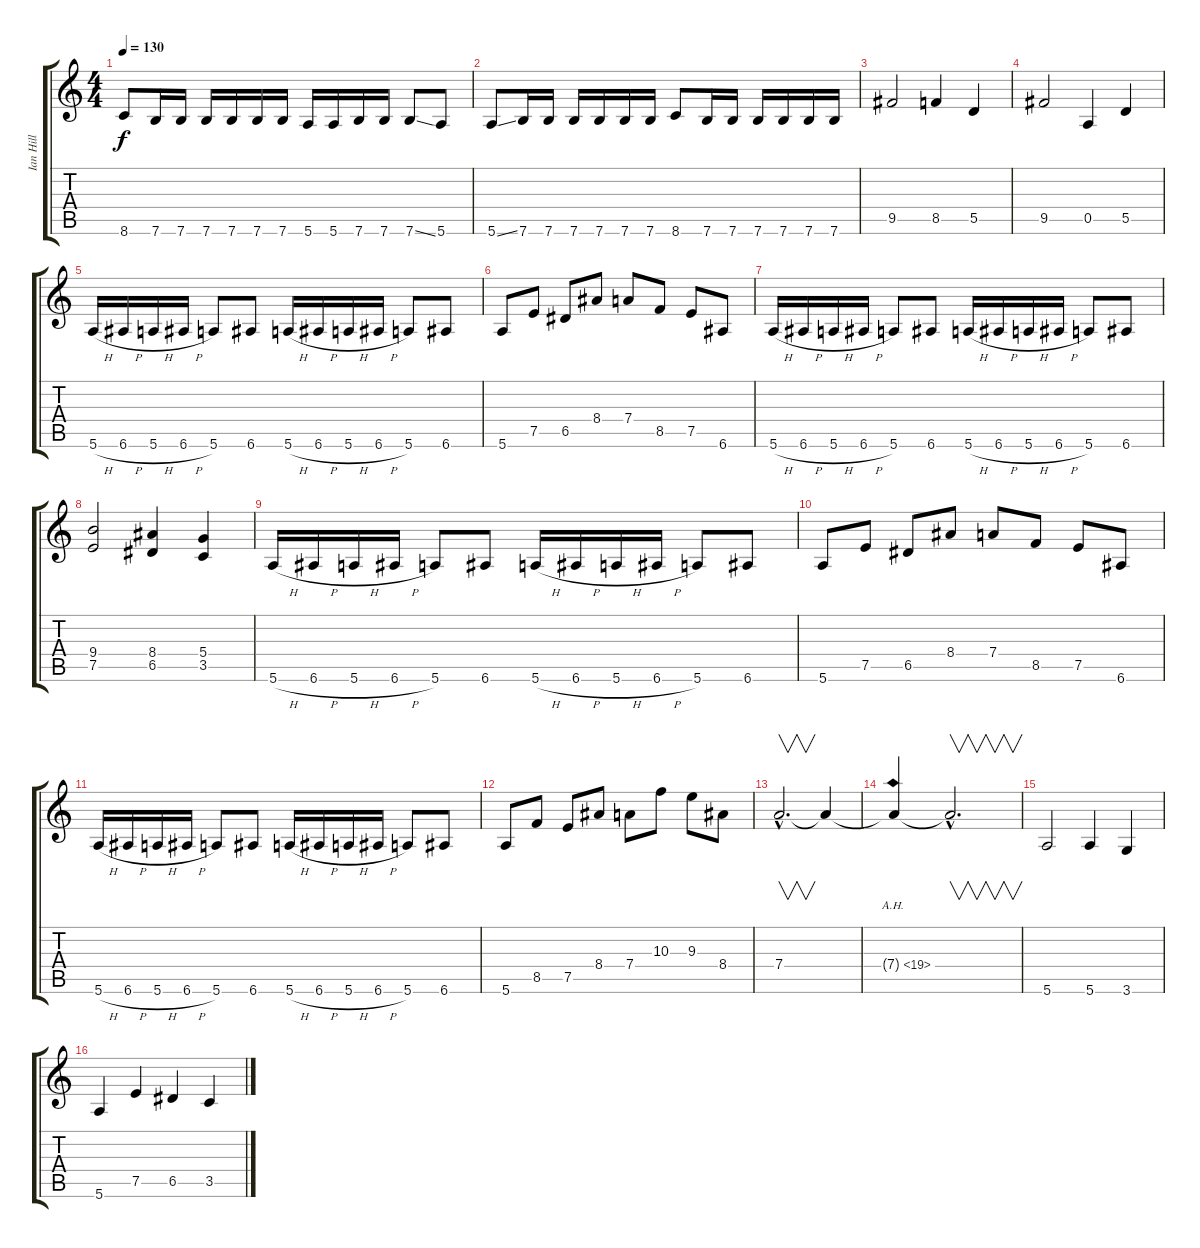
\track ("Ian Hill" "Ian Hill") {instrument electricbassfinger}
\staff {score tabs}
\tuning (E4 B3 G3 D3 A2 E2) {hide}
\ts (4 4)
\tempo 130
\clef g2
\ks c
8.6.8{dy f} 7.6.16 7.6.16 7.6.16 7.6.16 7.6.16 7.6.16 5.6.16 5.6.16 7.6.16 7.6.16 7.6{ss}.8 5.6.8 |
5.6{ss}.8 7.6.16 7.6.16 7.6.16 7.6.16 7.6.16 7.6.16 8.6.8 7.6.16 7.6.16 7.6.16 7.6.16 7.6.16 7.6.16 |
9.5.2 8.5.4 5.5.4 |
9.5.2 0.5.4 5.5.4 |
5.6{h}.16 6.6{h}.16 5.6{h}.16 6.6{h}.16 5.6.8 6.6.8 5.6{h}.16 6.6{h}.16 5.6{h}.16 6.6{h}.16 5.6.8 6.6.8 |
5.6.8 7.5.8 6.5.8 8.4.8 7.4.8 8.5.8 7.5.8 6.6.8 |
5.6{h}.16 6.6{h}.16 5.6{h}.16 6.6{h}.16 5.6.8 6.6.8 5.6{h}.16 6.6{h}.16 5.6{h}.16 6.6{h}.16 5.6.8 6.6.8 |
(9.4 7.5).2 (8.4 6.5).4 (5.4 3.5).4 |
5.6{h}.16 6.6{h}.16 5.6{h}.16 6.6{h}.16 5.6.8 6.6.8 5.6{h}.16 6.6{h}.16 5.6{h}.16 6.6{h}.16 5.6.8 6.6.8 |
5.6.8 7.5.8 6.5.8 8.4.8 7.4.8 8.5.8 7.5.8 6.6.8 |
5.6{h}.16 6.6{h}.16 5.6{h}.16 6.6{h}.16 5.6.8 6.6.8 5.6{h}.16 6.6{h}.16 5.6{h}.16 6.6{h}.16 5.6.8 6.6.8 |
5.6.8 8.5.8 7.5.8 8.4.8 7.4.8 10.3.8 9.3.8 8.4.8 |
7.4{hac}.2{v d} 7.4{t}.4 |
7.4{ah 12 t}.4 7.4{hac t}.2{v d} |
5.6.2 5.6.4 3.6.4 |
5.6.4 7.5.4 6.5.4 3.5.4
